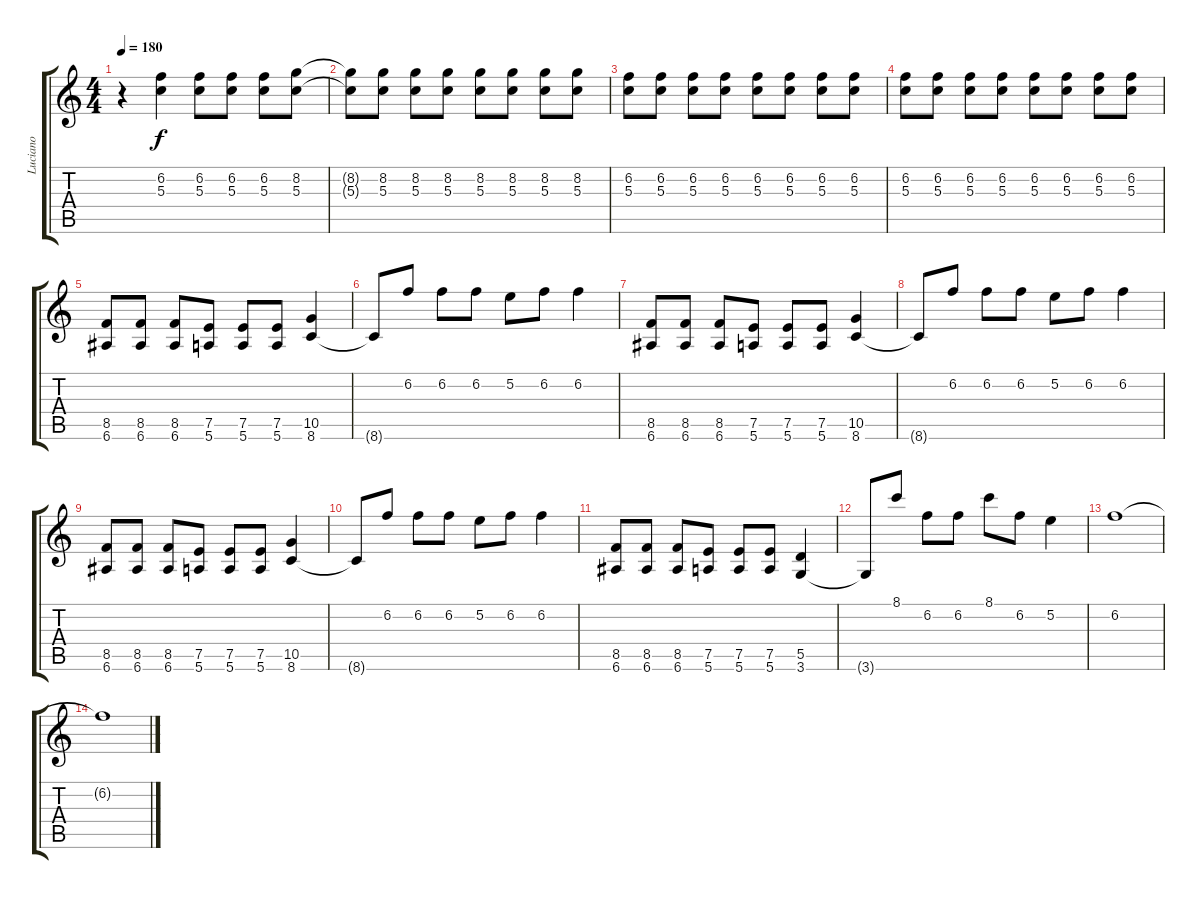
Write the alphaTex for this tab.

\track ("Luciano " "Luciano ") {instrument distortionguitar}
\staff {score tabs}
\tuning (E4 B3 G3 D3 A2 E2) {hide}
\ts (4 4)
\tempo 180
\clef g2
\ks c
r.4{dy f} (6.2 5.3).4 (6.2 5.3).8 (6.2 5.3).8 (6.2 5.3).8 (8.2 5.3).8 |
(8.2{t} 5.3{t}).8 (8.2 5.3).8 (8.2 5.3).8 (8.2 5.3).8 (8.2 5.3).8 (8.2 5.3).8 (8.2 5.3).8 (8.2 5.3).8 |
(6.2 5.3).8 (6.2 5.3).8 (6.2 5.3).8 (6.2 5.3).8 (6.2 5.3).8 (6.2 5.3).8 (6.2 5.3).8 (6.2 5.3).8 |
(6.2 5.3).8 (6.2 5.3).8 (6.2 5.3).8 (6.2 5.3).8 (6.2 5.3).8 (6.2 5.3).8 (6.2 5.3).8 (6.2 5.3).8 |
(8.5 6.6).8 (8.5 6.6).8 (8.5 6.6).8 (7.5 5.6).8 (7.5 5.6).8 (7.5 5.6).8 (10.5 8.6).4 |
8.6{t}.8 6.2.8 6.2.8 6.2.8 5.2.8 6.2.8 6.2.4 |
(8.5 6.6).8 (8.5 6.6).8 (8.5 6.6).8 (7.5 5.6).8 (7.5 5.6).8 (7.5 5.6).8 (10.5 8.6).4 |
8.6{t}.8 6.2.8 6.2.8 6.2.8 5.2.8 6.2.8 6.2.4 |
(8.5 6.6).8 (8.5 6.6).8 (8.5 6.6).8 (7.5 5.6).8 (7.5 5.6).8 (7.5 5.6).8 (10.5 8.6).4 |
8.6{t}.8 6.2.8 6.2.8 6.2.8 5.2.8 6.2.8 6.2.4 |
(8.5 6.6).8 (8.5 6.6).8 (8.5 6.6).8 (7.5 5.6).8 (7.5 5.6).8 (7.5 5.6).8 (5.5 3.6).4 |
3.6{t}.8 8.1.8 6.2.8 6.2.8 8.1.8 6.2.8 5.2.4 |
6.2.1 |
6.2{t}.1
